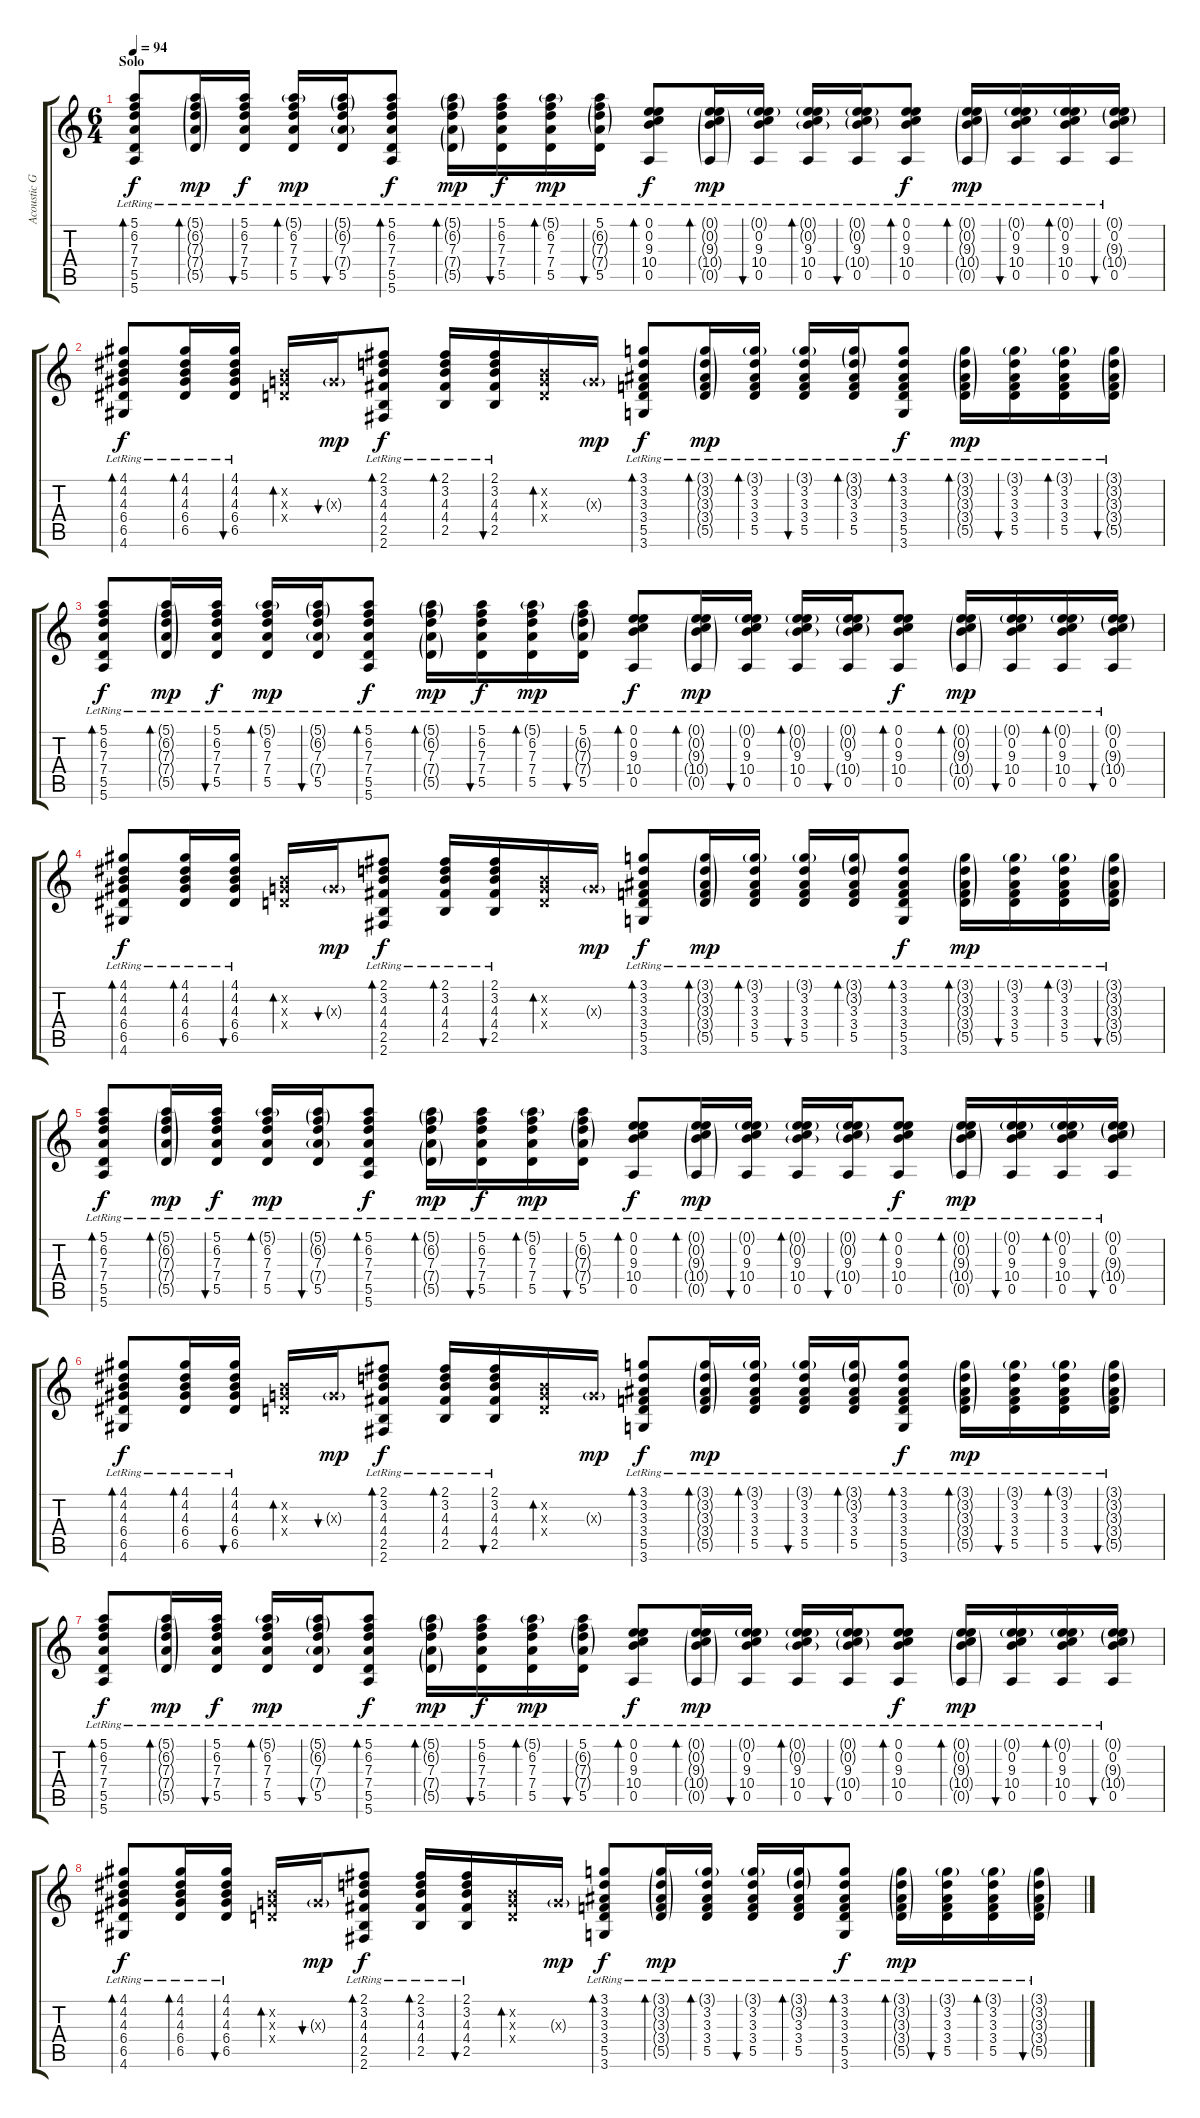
\track ("Acoustic Guitar" "Acoustic G") {instrument acousticguitarsteel}
\staff {score tabs}
\tuning (E4 B3 G3 D3 A2 E2) {hide}
\ts (6 4)
\section ("" "Solo")
\tempo 94
\clef g2
\ks c
(5.1{lr} 6.2{lr} 7.3{lr} 7.4{lr} 5.5{lr} 5.6{lr}).8{bd 60 dy f} (5.1{g lr} 6.2{g lr} 7.3{g lr} 7.4{g lr} 5.5{g lr}).16{bd 60 dy mp} (5.1{lr} 6.2{lr} 7.3{lr} 7.4{lr} 5.5{lr}).16{bu 60 dy f} (5.1{g lr} 6.2{lr} 7.3{lr} 7.4{lr} 5.5{lr}).16{bd 60 dy mp} (5.1{g lr} 6.2{g lr} 7.3{lr} 7.4{g lr} 5.5{lr}).16{bu 60} (5.1{lr} 6.2{lr} 7.3{lr} 7.4{lr} 5.5{lr} 5.6{lr}).8{bd 60 dy f} (5.1{g lr} 6.2{g lr} 7.3{lr} 7.4{g lr} 5.5{g lr}).16{bd 60 dy mp} (5.1{lr} 6.2{lr} 7.3{lr} 7.4{lr} 5.5{lr}).16{bu 60 dy f} (5.1{g lr} 6.2{lr} 7.3{lr} 7.4{lr} 5.5{lr}).16{bd 60 dy mp} (5.1{lr} 6.2{g lr} 7.3{g lr} 7.4{g lr} 5.5{lr}).16{bu 60} (0.1{lr} 0.2{lr} 9.3{lr} 10.4{lr} 0.5{lr}).8{bd 60 dy f} (0.1{g lr} 0.2{g lr} 9.3{g lr} 10.4{g lr} 0.5{g lr}).16{bd 60 dy mp} (0.1{g lr} 0.2{lr} 9.3{lr} 10.4{lr} 0.5{lr}).16{bu 60} (0.1{g lr} 0.2{g lr} 9.3{lr} 10.4{lr} 0.5{lr}).16{bd 60} (0.1{g lr} 0.2{g lr} 9.3{lr} 10.4{g lr} 0.5{lr}).16{bu 60} (0.1{lr} 0.2{lr} 9.3{lr} 10.4{lr} 0.5{lr}).8{bd 60 dy f} (0.1{g lr} 0.2{g lr} 9.3{g lr} 10.4{g lr} 0.5{g lr}).16{bd 60 dy mp} (0.1{g lr} 0.2{lr} 9.3{lr} 10.4{lr} 0.5{lr}).16{bu 60} (0.1{g lr} 0.2{lr} 9.3{lr} 10.4{lr} 0.5{lr}).16{bd 60} (0.1{g lr} 0.2{lr} 9.3{g lr} 10.4{g lr} 0.5{lr}).16{bu 60} |
(4.1{lr} 4.2{lr} 4.3{lr} 6.4{lr} 6.5{lr} 4.6{lr}).8{bd 60 dy f} (4.1{lr} 4.2{lr} 4.3{lr} 6.4{lr} 6.5{lr}).16{bd 60} (4.1{lr} 4.2{lr} 4.3{lr} 6.4{lr} 6.5{lr}).16{bu 60} (0.2{x} 0.3{x} 0.4{x}).16{bd 60} 0.3{g x}.16{bu 60 dy mp} (2.1{lr} 3.2{lr} 4.3{lr} 4.4{lr} 2.5{lr} 2.6{lr}).8{bd 60 dy f} (2.1{lr} 3.2{lr} 4.3{lr} 4.4{lr} 2.5{lr}).16{bd 60} (2.1{lr} 3.2{lr} 4.3{lr} 4.4{lr} 2.5{lr}).16{bu 60} (0.2{x} 0.3{x} 0.4{x}).16{bd 60} 0.3{g x}.16{dy mp} (3.1{lr} 3.2{lr} 3.3{lr} 3.4{lr} 5.5{lr} 3.6{lr}).8{bd 60 dy f} (3.1{g lr} 3.2{g lr} 3.3{g lr} 3.4{g lr} 5.5{g lr}).16{bd 60 dy mp} (3.1{g lr} 3.2{lr} 3.3{lr} 3.4{lr} 5.5{lr}).16{bd 60} (3.1{g lr} 3.2{lr} 3.3{lr} 3.4{lr} 5.5{lr}).16{bu 60} (3.1{g lr} 3.2{g lr} 3.3{lr} 3.4{lr} 5.5{lr}).16{bd 60} (3.1{lr} 3.2{lr} 3.3{lr} 3.4{lr} 5.5{lr} 3.6{lr}).8{bd 60 dy f} (3.1{g lr} 3.2{g lr} 3.3{g lr} 3.4{g lr} 5.5{g lr}).16{bd 60 dy mp} (3.1{g lr} 3.2{lr} 3.3{lr} 3.4{lr} 5.5{lr}).16{bu 60} (3.1{g lr} 3.2{lr} 3.3{lr} 3.4{lr} 5.5{lr}).16{bd 60} (3.1{g lr} 3.2{g lr} 3.3{g lr} 3.4{g lr} 5.5{g lr}).16{bu 60} |
(5.1{lr} 6.2{lr} 7.3{lr} 7.4{lr} 5.5{lr} 5.6{lr}).8{bd 60 dy f} (5.1{g lr} 6.2{g lr} 7.3{g lr} 7.4{g lr} 5.5{g lr}).16{bd 60 dy mp} (5.1{lr} 6.2{lr} 7.3{lr} 7.4{lr} 5.5{lr}).16{bu 60 dy f} (5.1{g lr} 6.2{lr} 7.3{lr} 7.4{lr} 5.5{lr}).16{bd 60 dy mp} (5.1{g lr} 6.2{g lr} 7.3{lr} 7.4{g lr} 5.5{lr}).16{bu 60} (5.1{lr} 6.2{lr} 7.3{lr} 7.4{lr} 5.5{lr} 5.6{lr}).8{bd 60 dy f} (5.1{g lr} 6.2{g lr} 7.3{lr} 7.4{g lr} 5.5{g lr}).16{bd 60 dy mp} (5.1{lr} 6.2{lr} 7.3{lr} 7.4{lr} 5.5{lr}).16{bu 60 dy f} (5.1{g lr} 6.2{lr} 7.3{lr} 7.4{lr} 5.5{lr}).16{bd 60 dy mp} (5.1{lr} 6.2{g lr} 7.3{g lr} 7.4{g lr} 5.5{lr}).16{bu 60} (0.1{lr} 0.2{lr} 9.3{lr} 10.4{lr} 0.5{lr}).8{bd 60 dy f} (0.1{g lr} 0.2{g lr} 9.3{g lr} 10.4{g lr} 0.5{g lr}).16{bd 60 dy mp} (0.1{g lr} 0.2{lr} 9.3{lr} 10.4{lr} 0.5{lr}).16{bu 60} (0.1{g lr} 0.2{g lr} 9.3{lr} 10.4{lr} 0.5{lr}).16{bd 60} (0.1{g lr} 0.2{g lr} 9.3{lr} 10.4{g lr} 0.5{lr}).16{bu 60} (0.1{lr} 0.2{lr} 9.3{lr} 10.4{lr} 0.5{lr}).8{bd 60 dy f} (0.1{g lr} 0.2{g lr} 9.3{g lr} 10.4{g lr} 0.5{g lr}).16{bd 60 dy mp} (0.1{g lr} 0.2{lr} 9.3{lr} 10.4{lr} 0.5{lr}).16{bu 60} (0.1{g lr} 0.2{lr} 9.3{lr} 10.4{lr} 0.5{lr}).16{bd 60} (0.1{g lr} 0.2{lr} 9.3{g lr} 10.4{g lr} 0.5{lr}).16{bu 60} |
(4.1{lr} 4.2{lr} 4.3{lr} 6.4{lr} 6.5{lr} 4.6{lr}).8{bd 60 dy f} (4.1{lr} 4.2{lr} 4.3{lr} 6.4{lr} 6.5{lr}).16{bd 60} (4.1{lr} 4.2{lr} 4.3{lr} 6.4{lr} 6.5{lr}).16{bu 60} (0.2{x} 0.3{x} 0.4{x}).16{bd 60} 0.3{g x}.16{bu 60 dy mp} (2.1{lr} 3.2{lr} 4.3{lr} 4.4{lr} 2.5{lr} 2.6{lr}).8{bd 60 dy f} (2.1{lr} 3.2{lr} 4.3{lr} 4.4{lr} 2.5{lr}).16{bd 60} (2.1{lr} 3.2{lr} 4.3{lr} 4.4{lr} 2.5{lr}).16{bu 60} (0.2{x} 0.3{x} 0.4{x}).16{bd 60} 0.3{g x}.16{dy mp} (3.1{lr} 3.2{lr} 3.3{lr} 3.4{lr} 5.5{lr} 3.6{lr}).8{bd 60 dy f} (3.1{g lr} 3.2{g lr} 3.3{g lr} 3.4{g lr} 5.5{g lr}).16{bd 60 dy mp} (3.1{g lr} 3.2{lr} 3.3{lr} 3.4{lr} 5.5{lr}).16{bd 60} (3.1{g lr} 3.2{lr} 3.3{lr} 3.4{lr} 5.5{lr}).16{bu 60} (3.1{g lr} 3.2{g lr} 3.3{lr} 3.4{lr} 5.5{lr}).16{bd 60} (3.1{lr} 3.2{lr} 3.3{lr} 3.4{lr} 5.5{lr} 3.6{lr}).8{bd 60 dy f} (3.1{g lr} 3.2{g lr} 3.3{g lr} 3.4{g lr} 5.5{g lr}).16{bd 60 dy mp} (3.1{g lr} 3.2{lr} 3.3{lr} 3.4{lr} 5.5{lr}).16{bu 60} (3.1{g lr} 3.2{lr} 3.3{lr} 3.4{lr} 5.5{lr}).16{bd 60} (3.1{g lr} 3.2{g lr} 3.3{g lr} 3.4{g lr} 5.5{g lr}).16{bu 60} |
(5.1{lr} 6.2{lr} 7.3{lr} 7.4{lr} 5.5{lr} 5.6{lr}).8{bd 60 dy f} (5.1{g lr} 6.2{g lr} 7.3{g lr} 7.4{g lr} 5.5{g lr}).16{bd 60 dy mp} (5.1{lr} 6.2{lr} 7.3{lr} 7.4{lr} 5.5{lr}).16{bu 60 dy f} (5.1{g lr} 6.2{lr} 7.3{lr} 7.4{lr} 5.5{lr}).16{bd 60 dy mp} (5.1{g lr} 6.2{g lr} 7.3{lr} 7.4{g lr} 5.5{lr}).16{bu 60} (5.1{lr} 6.2{lr} 7.3{lr} 7.4{lr} 5.5{lr} 5.6{lr}).8{bd 60 dy f} (5.1{g lr} 6.2{g lr} 7.3{lr} 7.4{g lr} 5.5{g lr}).16{bd 60 dy mp} (5.1{lr} 6.2{lr} 7.3{lr} 7.4{lr} 5.5{lr}).16{bu 60 dy f} (5.1{g lr} 6.2{lr} 7.3{lr} 7.4{lr} 5.5{lr}).16{bd 60 dy mp} (5.1{lr} 6.2{g lr} 7.3{g lr} 7.4{g lr} 5.5{lr}).16{bu 60} (0.1{lr} 0.2{lr} 9.3{lr} 10.4{lr} 0.5{lr}).8{bd 60 dy f} (0.1{g lr} 0.2{g lr} 9.3{g lr} 10.4{g lr} 0.5{g lr}).16{bd 60 dy mp} (0.1{g lr} 0.2{lr} 9.3{lr} 10.4{lr} 0.5{lr}).16{bu 60} (0.1{g lr} 0.2{g lr} 9.3{lr} 10.4{lr} 0.5{lr}).16{bd 60} (0.1{g lr} 0.2{g lr} 9.3{lr} 10.4{g lr} 0.5{lr}).16{bu 60} (0.1{lr} 0.2{lr} 9.3{lr} 10.4{lr} 0.5{lr}).8{bd 60 dy f} (0.1{g lr} 0.2{g lr} 9.3{g lr} 10.4{g lr} 0.5{g lr}).16{bd 60 dy mp} (0.1{g lr} 0.2{lr} 9.3{lr} 10.4{lr} 0.5{lr}).16{bu 60} (0.1{g lr} 0.2{lr} 9.3{lr} 10.4{lr} 0.5{lr}).16{bd 60} (0.1{g lr} 0.2{lr} 9.3{g lr} 10.4{g lr} 0.5{lr}).16{bu 60} |
(4.1{lr} 4.2{lr} 4.3{lr} 6.4{lr} 6.5{lr} 4.6{lr}).8{bd 60 dy f} (4.1{lr} 4.2{lr} 4.3{lr} 6.4{lr} 6.5{lr}).16{bd 60} (4.1{lr} 4.2{lr} 4.3{lr} 6.4{lr} 6.5{lr}).16{bu 60} (0.2{x} 0.3{x} 0.4{x}).16{bd 60} 0.3{g x}.16{bu 60 dy mp} (2.1{lr} 3.2{lr} 4.3{lr} 4.4{lr} 2.5{lr} 2.6{lr}).8{bd 60 dy f} (2.1{lr} 3.2{lr} 4.3{lr} 4.4{lr} 2.5{lr}).16{bd 60} (2.1{lr} 3.2{lr} 4.3{lr} 4.4{lr} 2.5{lr}).16{bu 60} (0.2{x} 0.3{x} 0.4{x}).16{bd 60} 0.3{g x}.16{dy mp} (3.1{lr} 3.2{lr} 3.3{lr} 3.4{lr} 5.5{lr} 3.6{lr}).8{bd 60 dy f} (3.1{g lr} 3.2{g lr} 3.3{g lr} 3.4{g lr} 5.5{g lr}).16{bd 60 dy mp} (3.1{g lr} 3.2{lr} 3.3{lr} 3.4{lr} 5.5{lr}).16{bd 60} (3.1{g lr} 3.2{lr} 3.3{lr} 3.4{lr} 5.5{lr}).16{bu 60} (3.1{g lr} 3.2{g lr} 3.3{lr} 3.4{lr} 5.5{lr}).16{bd 60} (3.1{lr} 3.2{lr} 3.3{lr} 3.4{lr} 5.5{lr} 3.6{lr}).8{bd 60 dy f} (3.1{g lr} 3.2{g lr} 3.3{g lr} 3.4{g lr} 5.5{g lr}).16{bd 60 dy mp} (3.1{g lr} 3.2{lr} 3.3{lr} 3.4{lr} 5.5{lr}).16{bu 60} (3.1{g lr} 3.2{lr} 3.3{lr} 3.4{lr} 5.5{lr}).16{bd 60} (3.1{g lr} 3.2{g lr} 3.3{g lr} 3.4{g lr} 5.5{g lr}).16{bu 60} |
(5.1{lr} 6.2{lr} 7.3{lr} 7.4{lr} 5.5{lr} 5.6{lr}).8{bd 60 dy f} (5.1{g lr} 6.2{g lr} 7.3{g lr} 7.4{g lr} 5.5{g lr}).16{bd 60 dy mp} (5.1{lr} 6.2{lr} 7.3{lr} 7.4{lr} 5.5{lr}).16{bu 60 dy f} (5.1{g lr} 6.2{lr} 7.3{lr} 7.4{lr} 5.5{lr}).16{bd 60 dy mp} (5.1{g lr} 6.2{g lr} 7.3{lr} 7.4{g lr} 5.5{lr}).16{bu 60} (5.1{lr} 6.2{lr} 7.3{lr} 7.4{lr} 5.5{lr} 5.6{lr}).8{bd 60 dy f} (5.1{g lr} 6.2{g lr} 7.3{lr} 7.4{g lr} 5.5{g lr}).16{bd 60 dy mp} (5.1{lr} 6.2{lr} 7.3{lr} 7.4{lr} 5.5{lr}).16{bu 60 dy f} (5.1{g lr} 6.2{lr} 7.3{lr} 7.4{lr} 5.5{lr}).16{bd 60 dy mp} (5.1{lr} 6.2{g lr} 7.3{g lr} 7.4{g lr} 5.5{lr}).16{bu 60} (0.1{lr} 0.2{lr} 9.3{lr} 10.4{lr} 0.5{lr}).8{bd 60 dy f} (0.1{g lr} 0.2{g lr} 9.3{g lr} 10.4{g lr} 0.5{g lr}).16{bd 60 dy mp} (0.1{g lr} 0.2{lr} 9.3{lr} 10.4{lr} 0.5{lr}).16{bu 60} (0.1{g lr} 0.2{g lr} 9.3{lr} 10.4{lr} 0.5{lr}).16{bd 60} (0.1{g lr} 0.2{g lr} 9.3{lr} 10.4{g lr} 0.5{lr}).16{bu 60} (0.1{lr} 0.2{lr} 9.3{lr} 10.4{lr} 0.5{lr}).8{bd 60 dy f} (0.1{g lr} 0.2{g lr} 9.3{g lr} 10.4{g lr} 0.5{g lr}).16{bd 60 dy mp} (0.1{g lr} 0.2{lr} 9.3{lr} 10.4{lr} 0.5{lr}).16{bu 60} (0.1{g lr} 0.2{lr} 9.3{lr} 10.4{lr} 0.5{lr}).16{bd 60} (0.1{g lr} 0.2{lr} 9.3{g lr} 10.4{g lr} 0.5{lr}).16{bu 60} |
(4.1{lr} 4.2{lr} 4.3{lr} 6.4{lr} 6.5{lr} 4.6{lr}).8{bd 60 dy f} (4.1{lr} 4.2{lr} 4.3{lr} 6.4{lr} 6.5{lr}).16{bd 60} (4.1{lr} 4.2{lr} 4.3{lr} 6.4{lr} 6.5{lr}).16{bu 60} (0.2{x} 0.3{x} 0.4{x}).16{bd 60} 0.3{g x}.16{bu 60 dy mp} (2.1{lr} 3.2{lr} 4.3{lr} 4.4{lr} 2.5{lr} 2.6{lr}).8{bd 60 dy f} (2.1{lr} 3.2{lr} 4.3{lr} 4.4{lr} 2.5{lr}).16{bd 60} (2.1{lr} 3.2{lr} 4.3{lr} 4.4{lr} 2.5{lr}).16{bu 60} (0.2{x} 0.3{x} 0.4{x}).16{bd 60} 0.3{g x}.16{dy mp} (3.1{lr} 3.2{lr} 3.3{lr} 3.4{lr} 5.5{lr} 3.6{lr}).8{bd 60 dy f} (3.1{g lr} 3.2{g lr} 3.3{g lr} 3.4{g lr} 5.5{g lr}).16{bd 60 dy mp} (3.1{g lr} 3.2{lr} 3.3{lr} 3.4{lr} 5.5{lr}).16{bd 60} (3.1{g lr} 3.2{lr} 3.3{lr} 3.4{lr} 5.5{lr}).16{bu 60} (3.1{g lr} 3.2{g lr} 3.3{lr} 3.4{lr} 5.5{lr}).16{bd 60} (3.1{lr} 3.2{lr} 3.3{lr} 3.4{lr} 5.5{lr} 3.6{lr}).8{bd 60 dy f} (3.1{g lr} 3.2{g lr} 3.3{g lr} 3.4{g lr} 5.5{g lr}).16{bd 60 dy mp} (3.1{g lr} 3.2{lr} 3.3{lr} 3.4{lr} 5.5{lr}).16{bu 60} (3.1{g lr} 3.2{lr} 3.3{lr} 3.4{lr} 5.5{lr}).16{bd 60} (3.1{g lr} 3.2{g lr} 3.3{g lr} 3.4{g lr} 5.5{g lr}).16{bu 60}
